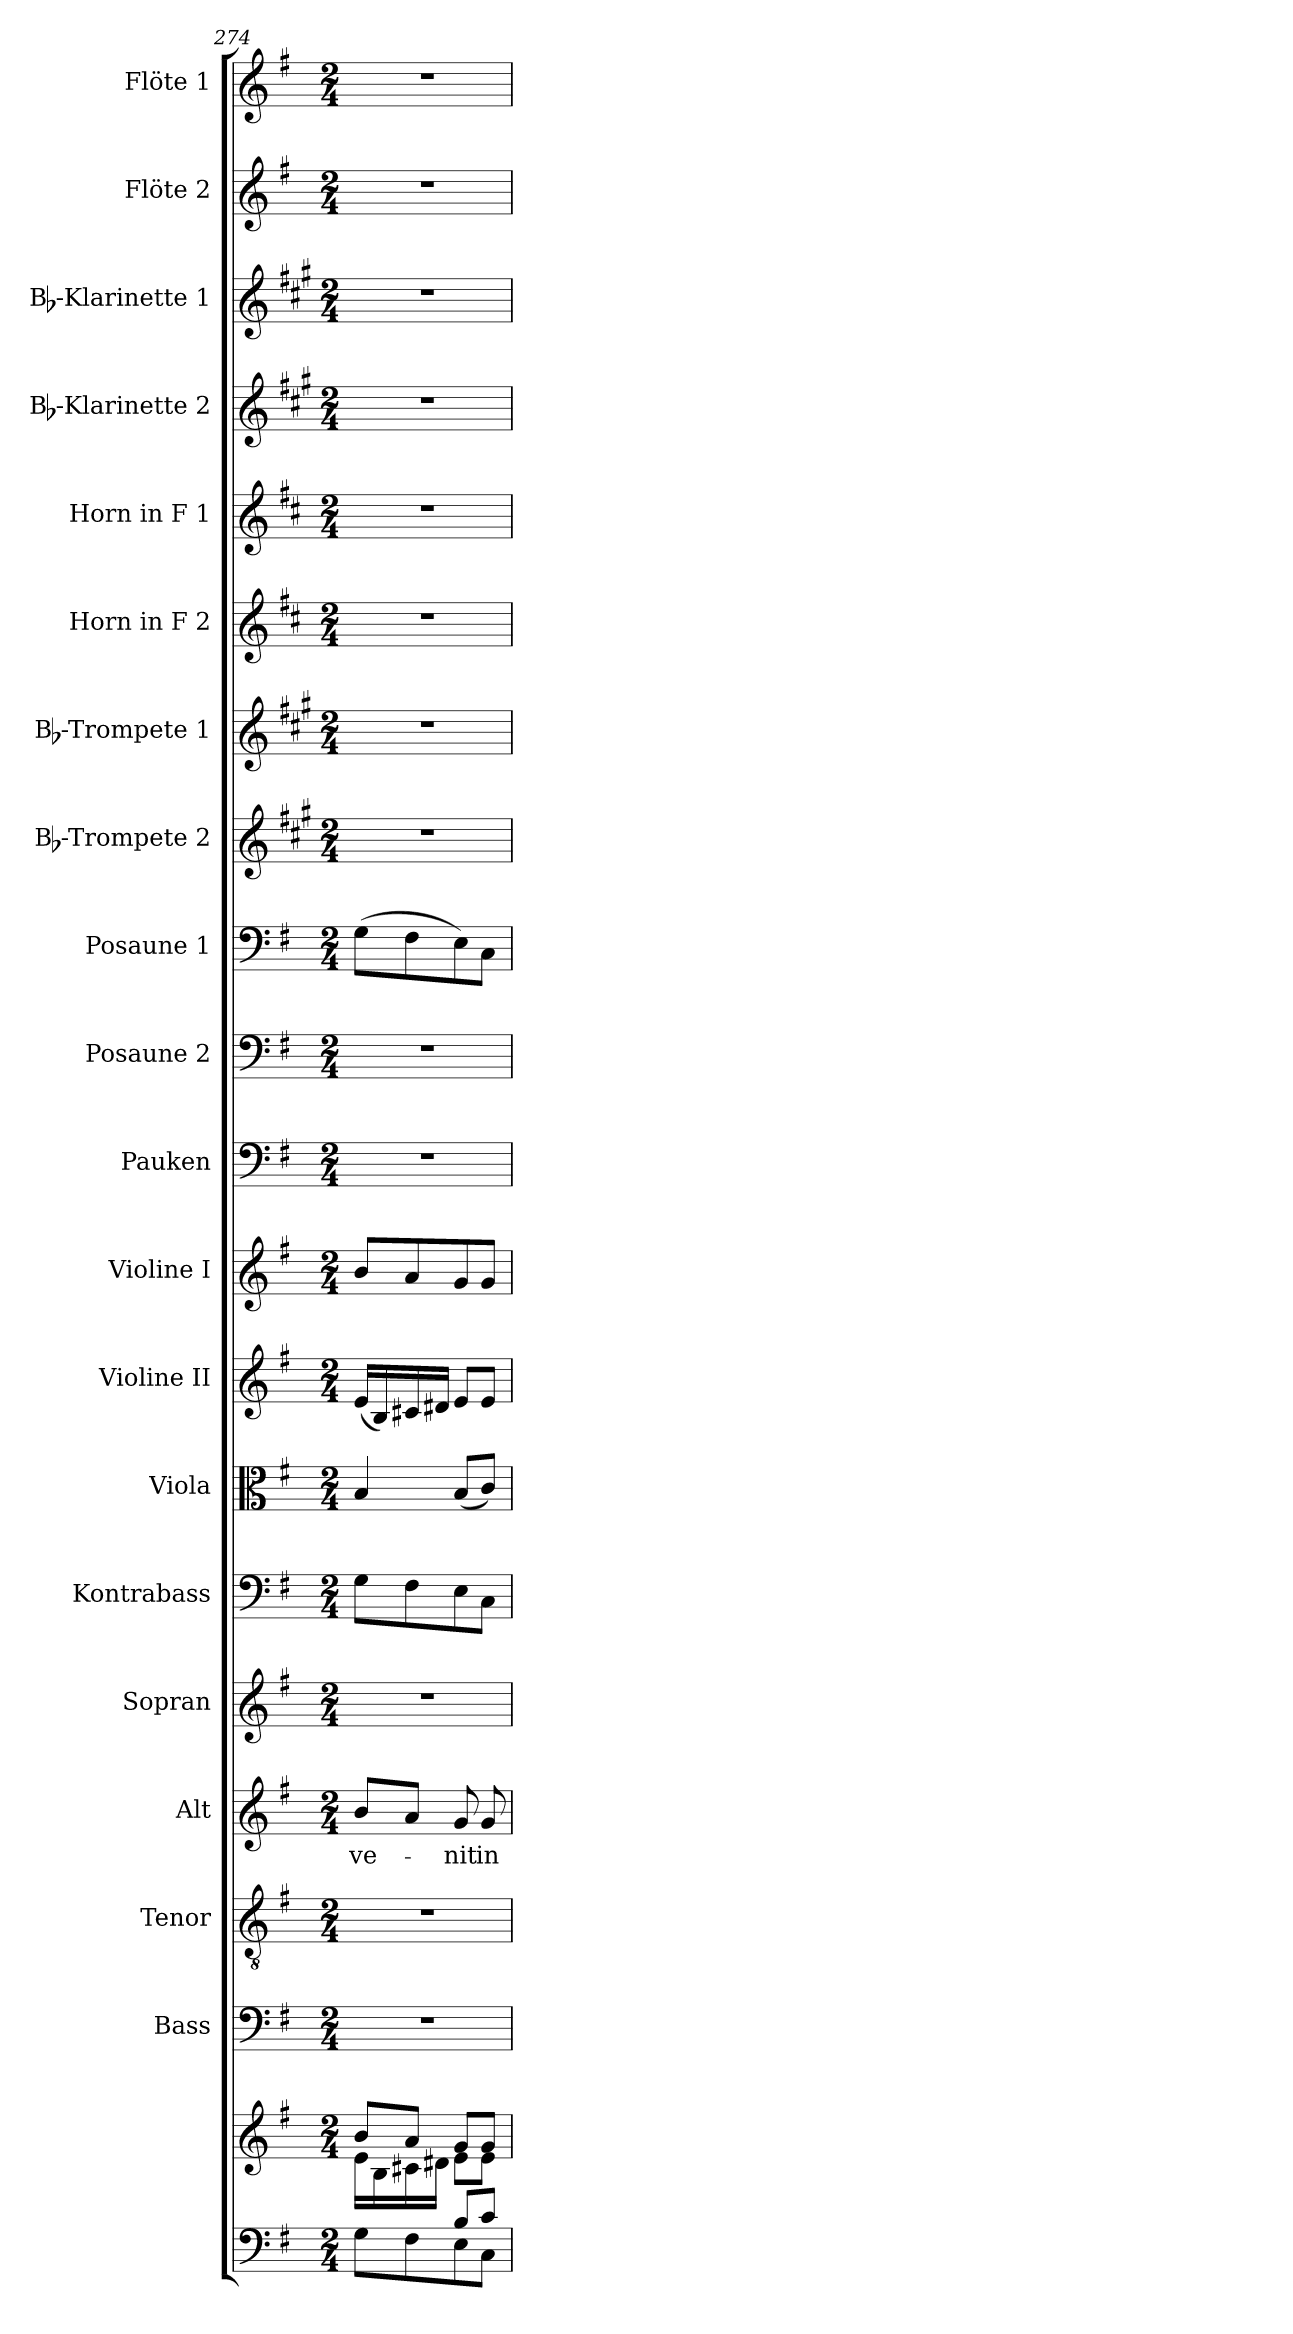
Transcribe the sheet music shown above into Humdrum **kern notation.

**kern	**kern	**kern	**kern	**kern	**text	**kern	**kern	**kern	**kern	**kern	**kern	**kern	**kern	**kern	**kern	**kern	**kern	**kern	**kern	**kern	**kern
*part20	*part20	*part19	*part18	*part17	*part17	*part16	*part15	*part14	*part13	*part12	*part11	*part10	*part9	*part8	*part7	*part6	*part5	*part4	*part3	*part2	*part1
*staff21	*staff20	*staff19	*staff18	*staff17	*staff17	*staff16	*staff15	*staff14	*staff13	*staff12	*staff11	*staff10	*staff9	*staff8	*staff7	*staff6	*staff5	*staff4	*staff3	*staff2	*staff1
*	*	*I"Bass	*I"Tenor	*I"Alt	*	*I"Sopran	*I"Kontrabass	*I"Viola	*I"Violine II	*I"Violine I	*I"Pauken	*I"Posaune 2	*I"Posaune 1	*I"Bb-Trompete 2	*I"Bb-Trompete 1	*I"Horn in F 2	*I"Horn in F 1	*I"Bb-Klarinette 2	*I"Bb-Klarinette 1	*I"Flöte 2	*I"Flöte 1
*	*	*I'B.	*I'T.	*I'A.	*	*I'S.	*I'Kb.	*I'Vla.	*I'Vl. II	*I'Vl. I	*I'Pk.	*I'Pos. 2	*I'Pos. 1	*I'Bb Trp. 2	*I'Bb Trp. 1	*	*	*I'Bb Kl. 2	*I'Bb Kl. 1	*I'Fl. 2	*I'Fl. 1
*clefF4	*clefG2	*clefF4	*clefGv2	*clefG2	*	*clefG2	*clefF4	*clefC3	*clefG2	*clefG2	*clefF4	*clefF4	*clefF4	*clefG2	*clefG2	*clefG2	*clefG2	*clefG2	*clefG2	*clefG2	*clefG2
*	*	*	*	*	*	*	*ITrd7c12	*	*	*	*	*	*	*ITrd1c2	*ITrd1c2	*ITrd4c7	*ITrd4c7	*ITrd1c2	*ITrd1c2	*	*
*k[f#]	*k[f#]	*k[f#]	*k[f#]	*k[f#]	*	*k[f#]	*k[f#]	*k[f#]	*k[f#]	*k[f#]	*k[f#]	*k[f#]	*k[f#]	*k[f#]	*k[f#]	*k[f#]	*k[f#]	*k[f#]	*k[f#]	*k[f#]	*k[f#]
*G:	*G:	*G:	*G:	*G:	*	*G:	*G:	*G:	*G:	*G:	*G:	*G:	*G:	*G:	*G:	*G:	*G:	*G:	*G:	*G:	*G:
*M2/4	*M2/4	*M2/4	*M2/4	*M2/4	*	*M2/4	*M2/4	*M2/4	*M2/4	*M2/4	*M2/4	*M2/4	*M2/4	*M2/4	*M2/4	*M2/4	*M2/4	*M2/4	*M2/4	*M2/4	*M2/4
=274	=274	=274	=274	=274	=274	=274	=274	=274	=274	=274	=274	=274	=274	=274	=274	=274	=274	=274	=274	=274	=274
*^	*^	*	*	*	*	*	*	*	*	*	*	*	*	*	*	*	*	*	*	*	*
!	!	!	!	!	!	!	!LO:LY:b	!	!	!	!	!	!	!	!	!	!	!	!	!	!	!	!
4ryy	8G\L	8b/L	16e\LL	2r	2r	8b/L	ve-	2r	8GG\L	4B/	(<16e/LL	8b/L	2r	2r	(>8G\L	2r	2r	2r	2r	2r	2r	2r	2r
.	.	.	16B\	.	.	.	.	.	.	.	16B/)	.	.	.	.	.	.	.	.	.	.	.	.
.	8F#\	8a/J	16c#X\	.	.	8a/J	.	.	8FF#\	.	16c#X/	8a/	.	.	8F#\	.	.	.	.	.	.	.	.
.	.	.	16d#X\JJ	.	.	.	.	.	.	.	16d#X/JJ	.	.	.	.	.	.	.	.	.	.	.	.
!	!	!	!	!	!	!	!LO:LY:b	!	!	!	!	!	!	!	!	!	!	!	!	!	!	!	!
8B/L	8E\	8g/L	8e\L	.	.	8g/	-nit	.	8EE\	(<8B/L	8e/L	8g/	.	.	8E\)	.	.	.	.	.	.	.	.
!	!	!	!	!	!	!	!LO:LY:b	!	!	!	!	!	!	!	!	!	!	!	!	!	!	!	!
8c/J	8C\J	8g/J	8e\J	.	.	8g/	in	.	8CC\J	8c/J)	8e/J	8g/J	.	.	8C\J	.	.	.	.	.	.	.	.
*v	*v	*	*	*	*	*	*	*	*	*	*	*	*	*	*	*	*	*	*	*	*	*	*
*	*v	*v	*	*	*	*	*	*	*	*	*	*	*	*	*	*	*	*	*	*	*	*
=	=	=	=	=	=	=	=	=	=	=	=	=	=	=	=	=	=	=	=	=	=
*-	*-	*-	*-	*-	*-	*-	*-	*-	*-	*-	*-	*-	*-	*-	*-	*-	*-	*-	*-	*-	*-
